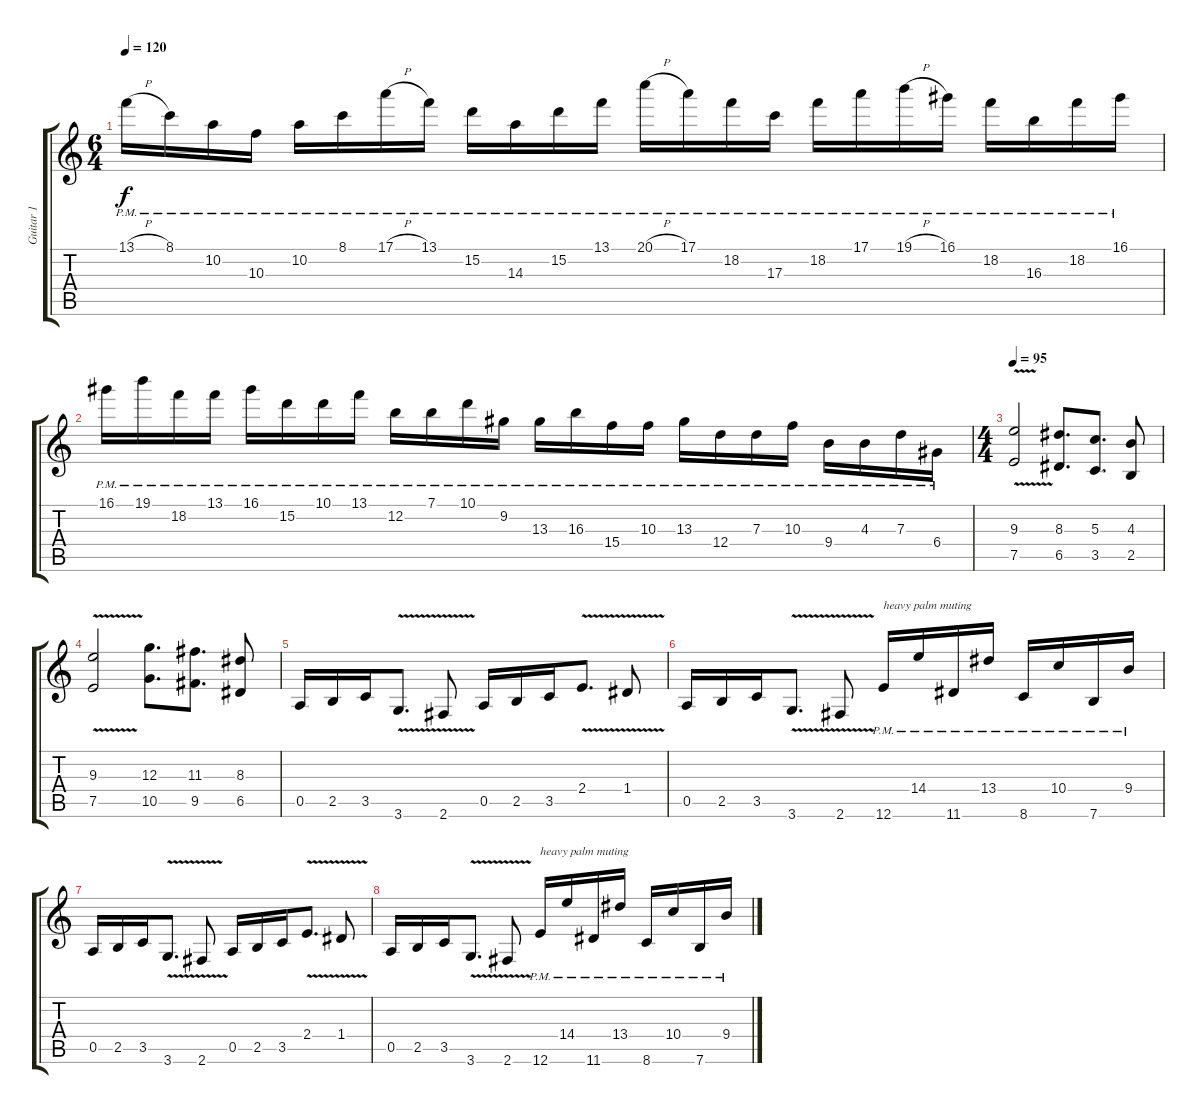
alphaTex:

\track ("Guitar 1" "Guitar 1") {instrument distortionguitar}
\staff {score tabs}
\tuning (E4 B3 G3 D3 A2 E2) {hide}
\ts (6 4)
\tempo 120
\clef g2
\ks c
13.1{h pm}.16{dy f} 8.1{pm}.16 10.2{pm}.16 10.3{pm}.16 10.2{pm}.16 8.1{pm}.16 17.1{h pm}.16 13.1{pm}.16 15.2{pm}.16 14.3{pm}.16 15.2{pm}.16 13.1{pm}.16 20.1{h pm}.16 17.1{pm}.16 18.2{pm}.16 17.3{pm}.16 18.2{pm}.16 17.1{pm}.16 19.1{h pm}.16 16.1{pm}.16 18.2{pm}.16 16.3{pm}.16 18.2{pm}.16 16.1{pm}.16 |
16.1{pm}.16 19.1{pm}.16 18.2{pm}.16 13.1{pm}.16 16.1{pm}.16 15.2{pm}.16 10.1{pm}.16 13.1{pm}.16 12.2{pm}.16 7.1{pm}.16 10.1{pm}.16 9.2{pm}.16 13.3{pm}.16 16.3{pm}.16 15.4{pm}.16 10.3{pm}.16 13.3{pm}.16 12.4{pm}.16 7.3{pm}.16 10.3{pm}.16 9.4{pm}.16 4.3{pm}.16 7.3{pm}.16 6.4{pm}.16 |
\ts (4 4)
\tempo 95
(9.3{v} 7.5{v}).2{instrument distortionguitar} (8.3 6.5).8{d} (5.3 3.5).8{d} (4.3 2.5).8 |
(9.3{v} 7.5{v}).2 (12.3 10.5).8{d} (11.3 9.5).8{d} (8.3 6.5).8 |
0.5.16 2.5.16 3.5.16 3.6{v}.8{d} 2.6{v}.8 0.5.16 2.5.16 3.5.16 2.4{v}.8{d} 1.4{v}.8 |
0.5.16 2.5.16 3.5.16 3.6{v}.8{d} 2.6{v}.8 12.6{pm}.16{txt "heavy palm muting"} 14.4{pm}.16 11.6{pm}.16 13.4{pm}.16 8.6{pm}.16 10.4{pm}.16 7.6{pm}.16 9.4{pm}.16 |
0.5.16 2.5.16 3.5.16 3.6{v}.8{d} 2.6{v}.8 0.5.16 2.5.16 3.5.16 2.4{v}.8{d} 1.4{v}.8 |
0.5.16 2.5.16 3.5.16 3.6{v}.8{d} 2.6{v}.8 12.6{pm}.16{txt "heavy palm muting"} 14.4{pm}.16 11.6{pm}.16 13.4{pm}.16 8.6{pm}.16 10.4{pm}.16 7.6{pm}.16 9.4{pm}.16
